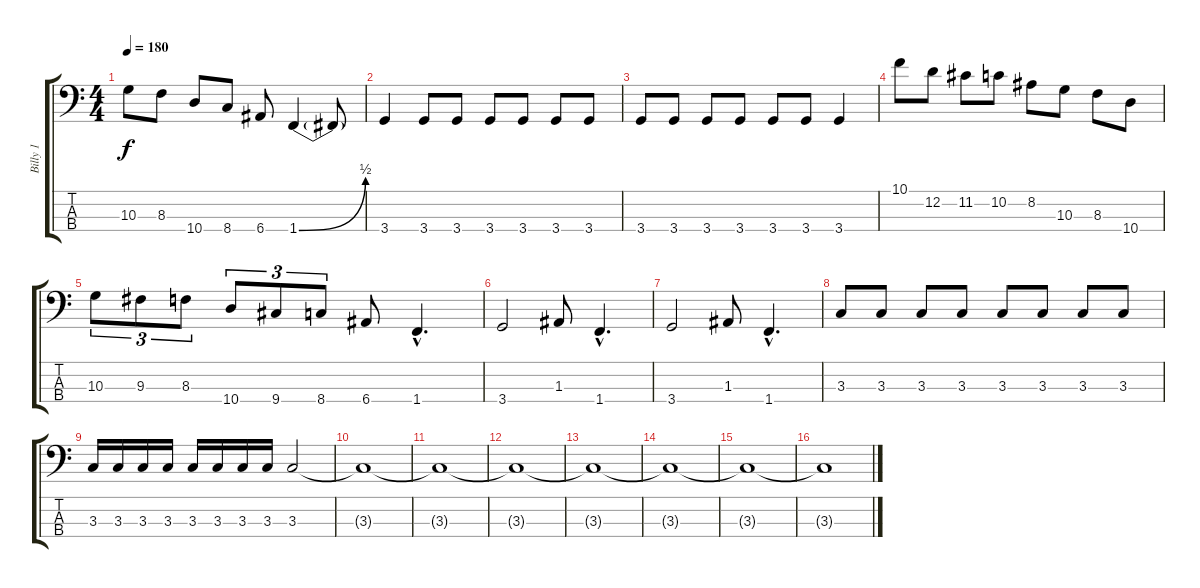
\track ("Billy 1" "Billy 1") {instrument electricbassfinger}
\staff {score tabs}
\tuning (G2 D2 A1 E1) {hide}
\ts (4 4)
\tempo 180
\clef f4
\ks c
10.3.8{dy f} 8.3.8 10.4.8 8.4.8 6.4.8 1.4{be (bend 0 0 60 2)}.4 1.4{t}.8 |
3.4.4 3.4.8 3.4.8 3.4.8 3.4.8 3.4.8 3.4.8 |
3.4.8 3.4.8 3.4.8 3.4.8 3.4.8 3.4.8 3.4.4 |
10.1.8 12.2.8 11.2.8 10.2.8 8.2.8 10.3.8 8.3.8 10.4.8 |
10.3.8{tu (3 2)} 9.3.8{tu (3 2)} 8.3.8{tu (3 2)} 10.4.8{tu (3 2)} 9.4.8{tu (3 2)} 8.4.8{tu (3 2)} 6.4.8 1.4{hac}.4{d} |
3.4.2 1.3.8 1.4{hac}.4{d} |
3.4.2 1.3.8 1.4{hac}.4{d} |
3.3.8 3.3.8 3.3.8 3.3.8 3.3.8 3.3.8 3.3.8 3.3.8 |
3.3.16 3.3.16 3.3.16 3.3.16 3.3.16 3.3.16 3.3.16 3.3.16 3.3.2 |
3.3{t}.1 |
3.3{t}.1 |
3.3{t}.1 |
3.3{t}.1 |
3.3{t}.1 |
3.3{t}.1 |
3.3{t}.1
